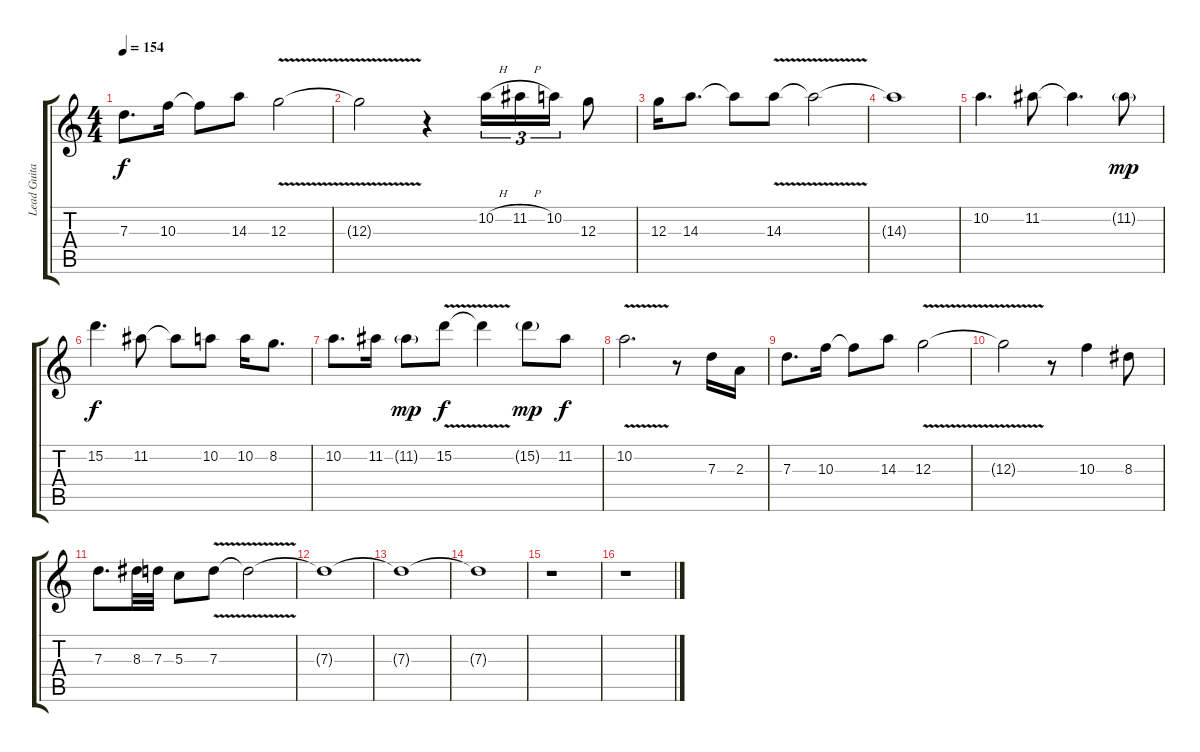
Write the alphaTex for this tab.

\track ("Lead Guitar" "Lead Guita") {instrument distortionguitar}
\staff {score tabs}
\tuning (E4 B3 G3 D3 A2 E2) {hide}
\ts (4 4)
\tempo 154
\clef g2
\ks c
7.3.8{d dy f} 10.3.16 10.3{t}.8 14.3.8 12.3{v}.2 |
12.3{t}.2 r.4 10.2{h}.16{tu (3 2)} 11.2{h}.16{tu (3 2)} 10.2.16{tu (3 2)} 12.3.8 |
12.3.16 14.3.8{d} 14.3{t}.8 14.3{v}.8 14.3{t}.2 |
14.3{t}.1 |
10.2.4{d} 11.2.8 11.2{t}.4{d} 11.2{g}.8{dy mp} |
15.2.4{d dy f} 11.2.8 11.2{t}.8 10.2.8 10.2.16 8.2.8{d} |
10.2.8{d} 11.2.16 11.2{g}.8{dy mp} 15.2{v}.8{dy f} 15.2{t}.4 15.2{g}.8{dy mp} 11.2.8{dy f} |
10.2{v}.2{d} r.8 7.3.16 2.3.16 |
7.3.8{d} 10.3.16 10.3{t}.8 14.3.8 12.3{v}.2 |
12.3{t}.2 r.8 10.3.4 8.3.8 |
7.3.8{d} 8.3.32 7.3.32 5.3.8 7.3{v}.8 7.3{t}.2 |
7.3{t}.1 |
7.3{t}.1 |
7.3{t}.1 |
r.1 |
r.1
